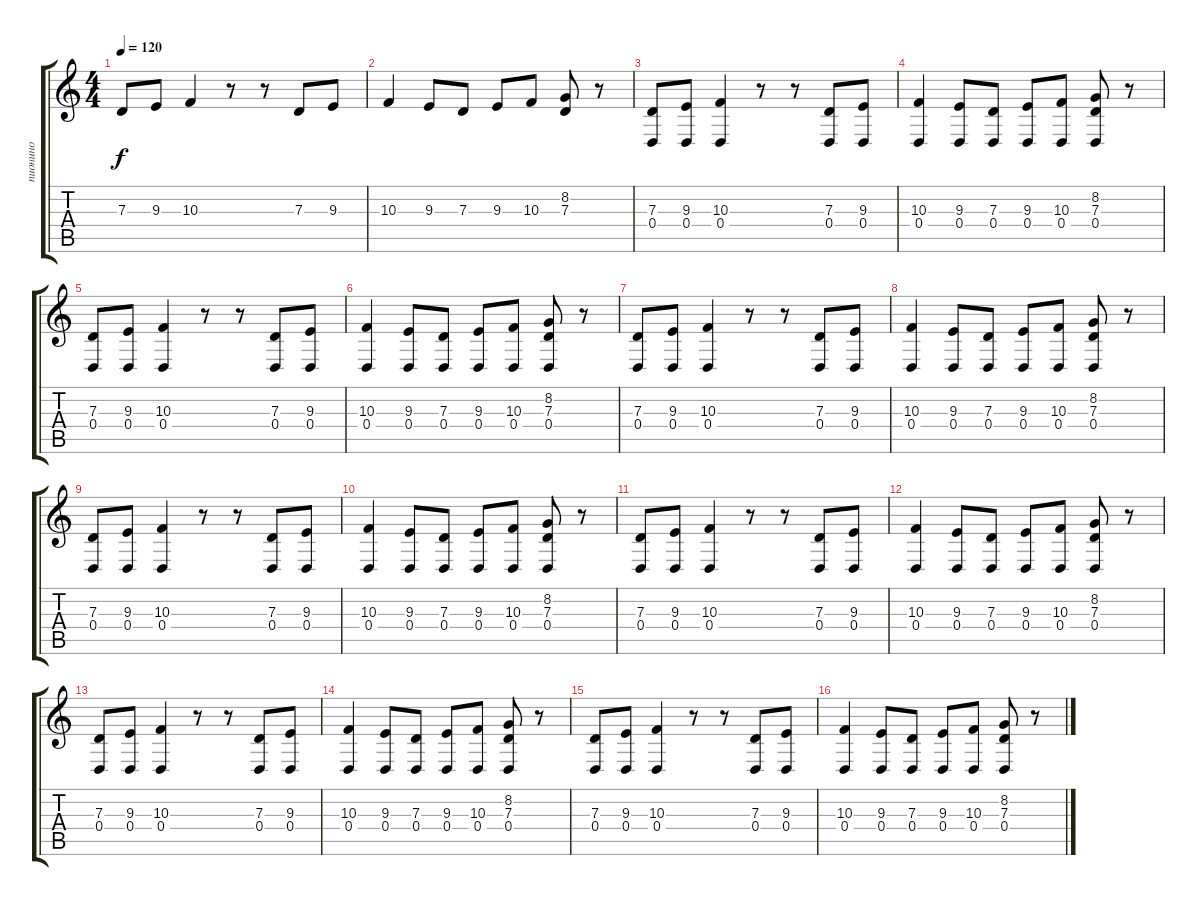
\track ("пионино" "пионино") {instrument acousticgrandpiano}
\staff {score tabs}
\tuning (E4 B3 G3 D3 A2 E2) {hide}
\ts (4 4)
\tempo 120
\clef g2
\ks c
7.3.8{dy f} 9.3.8 10.3.4 r.8 r.8 7.3.8 9.3.8 |
10.3.4 9.3.8 7.3.8 9.3.8 10.3.8 (8.2 7.3).8 r.8 |
(7.3 0.4).8 (9.3 0.4).8 (10.3 0.4).4 r.8 r.8 (7.3 0.4).8 (9.3 0.4).8 |
(10.3 0.4).4 (9.3 0.4).8 (7.3 0.4).8 (9.3 0.4).8 (10.3 0.4).8 (8.2 7.3 0.4).8 r.8 |
(7.3 0.4).8 (9.3 0.4).8 (10.3 0.4).4 r.8 r.8 (7.3 0.4).8 (9.3 0.4).8 |
(10.3 0.4).4 (9.3 0.4).8 (7.3 0.4).8 (9.3 0.4).8 (10.3 0.4).8 (8.2 7.3 0.4).8 r.8 |
(7.3 0.4).8 (9.3 0.4).8 (10.3 0.4).4 r.8 r.8 (7.3 0.4).8 (9.3 0.4).8 |
(10.3 0.4).4 (9.3 0.4).8 (7.3 0.4).8 (9.3 0.4).8 (10.3 0.4).8 (8.2 7.3 0.4).8 r.8 |
(7.3 0.4).8 (9.3 0.4).8 (10.3 0.4).4 r.8 r.8 (7.3 0.4).8 (9.3 0.4).8 |
(10.3 0.4).4 (9.3 0.4).8 (7.3 0.4).8 (9.3 0.4).8 (10.3 0.4).8 (8.2 7.3 0.4).8 r.8 |
(7.3 0.4).8 (9.3 0.4).8 (10.3 0.4).4 r.8 r.8 (7.3 0.4).8 (9.3 0.4).8 |
(10.3 0.4).4 (9.3 0.4).8 (7.3 0.4).8 (9.3 0.4).8 (10.3 0.4).8 (8.2 7.3 0.4).8 r.8 |
(7.3 0.4).8 (9.3 0.4).8 (10.3 0.4).4 r.8 r.8 (7.3 0.4).8 (9.3 0.4).8 |
(10.3 0.4).4 (9.3 0.4).8 (7.3 0.4).8 (9.3 0.4).8 (10.3 0.4).8 (8.2 7.3 0.4).8 r.8 |
(7.3 0.4).8 (9.3 0.4).8 (10.3 0.4).4 r.8 r.8 (7.3 0.4).8 (9.3 0.4).8 |
(10.3 0.4).4 (9.3 0.4).8 (7.3 0.4).8 (9.3 0.4).8 (10.3 0.4).8 (8.2 7.3 0.4).8 r.8
